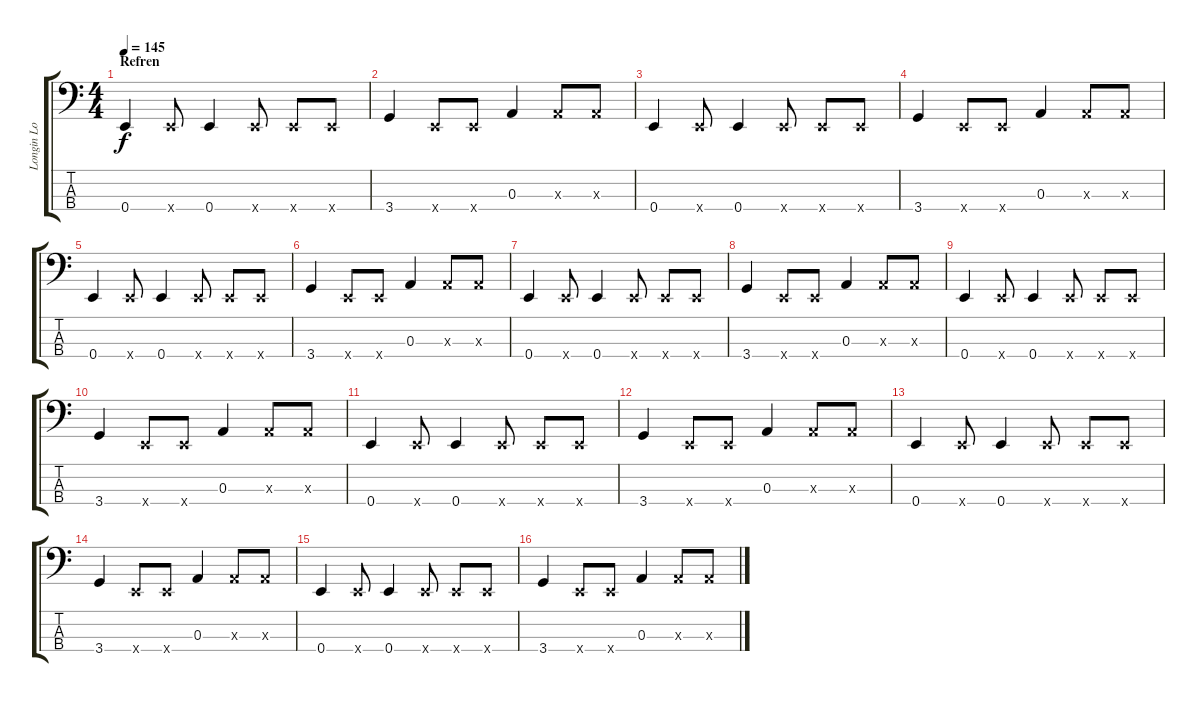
\track ("Longin Lo" "Longin Lo") {instrument acousticbass}
\staff {score tabs}
\tuning (G2 D2 A1 E1) {hide}
\ts (4 4)
\section ("" "Refren")
\tempo 145
\clef f4
\ks c
0.4.4{dy f} 0.4{x}.8 0.4.4 0.4{x}.8 0.4{x}.8 0.4{x}.8 |
3.4.4 0.4{x}.8 0.4{x}.8 0.3.4 0.3{x}.8 0.3{x}.8 |
0.4.4 0.4{x}.8 0.4.4 0.4{x}.8 0.4{x}.8 0.4{x}.8 |
3.4.4 0.4{x}.8 0.4{x}.8 0.3.4 0.3{x}.8 0.3{x}.8 |
0.4.4 0.4{x}.8 0.4.4 0.4{x}.8 0.4{x}.8 0.4{x}.8 |
3.4.4 0.4{x}.8 0.4{x}.8 0.3.4 0.3{x}.8 0.3{x}.8 |
0.4.4 0.4{x}.8 0.4.4 0.4{x}.8 0.4{x}.8 0.4{x}.8 |
3.4.4 0.4{x}.8 0.4{x}.8 0.3.4 0.3{x}.8 0.3{x}.8 |
0.4.4 0.4{x}.8 0.4.4 0.4{x}.8 0.4{x}.8 0.4{x}.8 |
3.4.4 0.4{x}.8 0.4{x}.8 0.3.4 0.3{x}.8 0.3{x}.8 |
0.4.4 0.4{x}.8 0.4.4 0.4{x}.8 0.4{x}.8 0.4{x}.8 |
3.4.4 0.4{x}.8 0.4{x}.8 0.3.4 0.3{x}.8 0.3{x}.8 |
0.4.4 0.4{x}.8 0.4.4 0.4{x}.8 0.4{x}.8 0.4{x}.8 |
3.4.4 0.4{x}.8 0.4{x}.8 0.3.4 0.3{x}.8 0.3{x}.8 |
0.4.4 0.4{x}.8 0.4.4 0.4{x}.8 0.4{x}.8 0.4{x}.8 |
3.4.4 0.4{x}.8 0.4{x}.8 0.3.4 0.3{x}.8 0.3{x}.8
